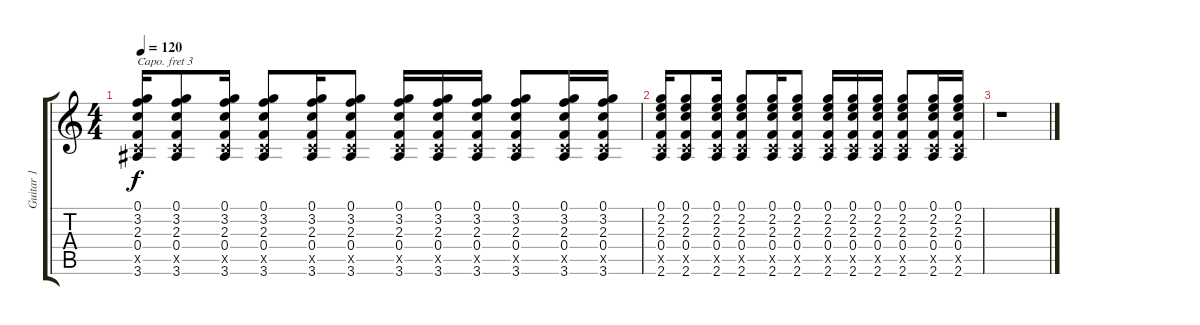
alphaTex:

\track ("Guitar 1" "Guitar 1") {instrument acousticguitarsteel}
\staff {score tabs}
\capo 3
\tuning (E4 B3 G3 D3 A2 E2) {hide}
\ts (4 4)
\tempo 120
\clef g2
\ks c
(0.1 3.2 2.3 0.4 0.5{x} 3.6).16{dy f volume 0} (0.1 3.2 2.3 0.4 0.5{x} 3.6).8 (0.1 3.2 2.3 0.4 0.5{x} 3.6).16 (0.1 3.2 2.3 0.4 0.5{x} 3.6).8 (0.1 3.2 2.3 0.4 0.5{x} 3.6).16 (0.1 3.2 2.3 0.4 0.5{x} 3.6).8 (0.1 3.2 2.3 0.4 0.5{x} 3.6).16 (0.1 3.2 2.3 0.4 0.5{x} 3.6).16 (0.1 3.2 2.3 0.4 0.5{x} 3.6).16 (0.1 3.2 2.3 0.4 0.5{x} 3.6).8 (0.1 3.2 2.3 0.4 0.5{x} 3.6).16 (0.1 3.2 2.3 0.4 0.5{x} 3.6).16 |
(0.1 2.2 2.3 0.4 0.5{x} 2.6).16 (0.1 2.2 2.3 0.4 0.5{x} 2.6).8 (0.1 2.2 2.3 0.4 0.5{x} 2.6).16 (0.1 2.2 2.3 0.4 0.5{x} 2.6).8 (0.1 2.2 2.3 0.4 0.5{x} 2.6).16 (0.1 2.2 2.3 0.4 0.5{x} 2.6).8 (0.1 2.2 2.3 0.4 0.5{x} 2.6).16 (0.1 2.2 2.3 0.4 0.5{x} 2.6).16 (0.1 2.2 2.3 0.4 0.5{x} 2.6).16 (0.1 2.2 2.3 0.4 0.5{x} 2.6).8 (0.1 2.2 2.3 0.4 0.5{x} 2.6).16 (0.1 2.2 2.3 0.4 0.5{x} 2.6).16 |
r.1
